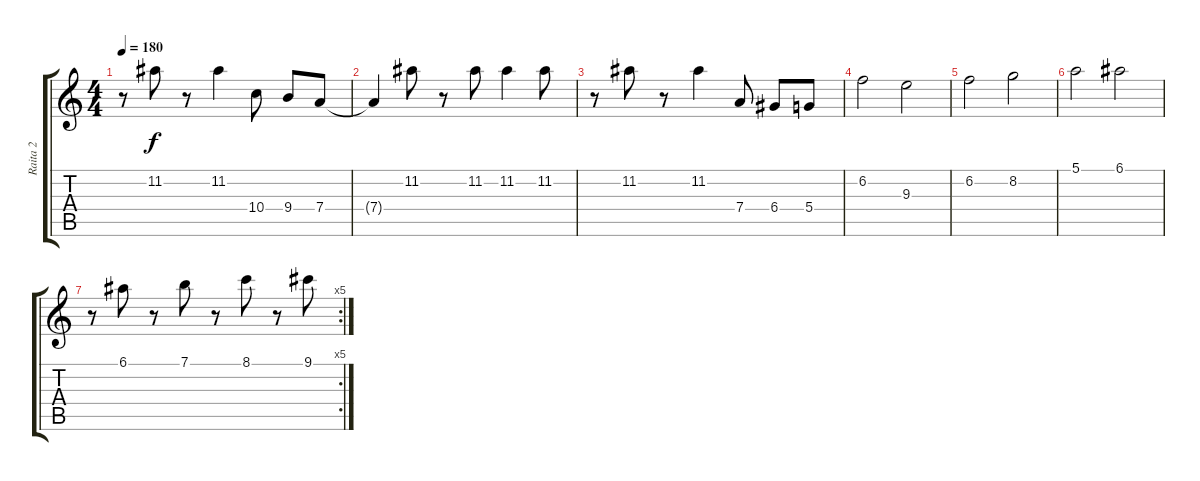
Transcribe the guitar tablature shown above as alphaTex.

\track ("Raita 2" "Raita 2") {instrument overdrivenguitar}
\staff {score tabs}
\tuning (E4 B3 G3 D3 A2 E2) {hide}
\ts (4 4)
\tempo 180
\clef g2
\ks c
r.8{dy f} 11.2.8 r.8 11.2.4 10.4.8 9.4.8 7.4.8 |
7.4{t}.4 11.2.8 r.8 11.2.8 11.2.4 11.2.8 |
r.8 11.2.8 r.8 11.2.4 7.4.8 6.4.8 5.4.8 |
6.2.2 9.3.2 |
6.2.2 8.2.2 |
5.1.2 6.1.2 |
\rc 5
r.8 6.1.8 r.8 7.1.8 r.8 8.1.8 r.8 9.1.8
